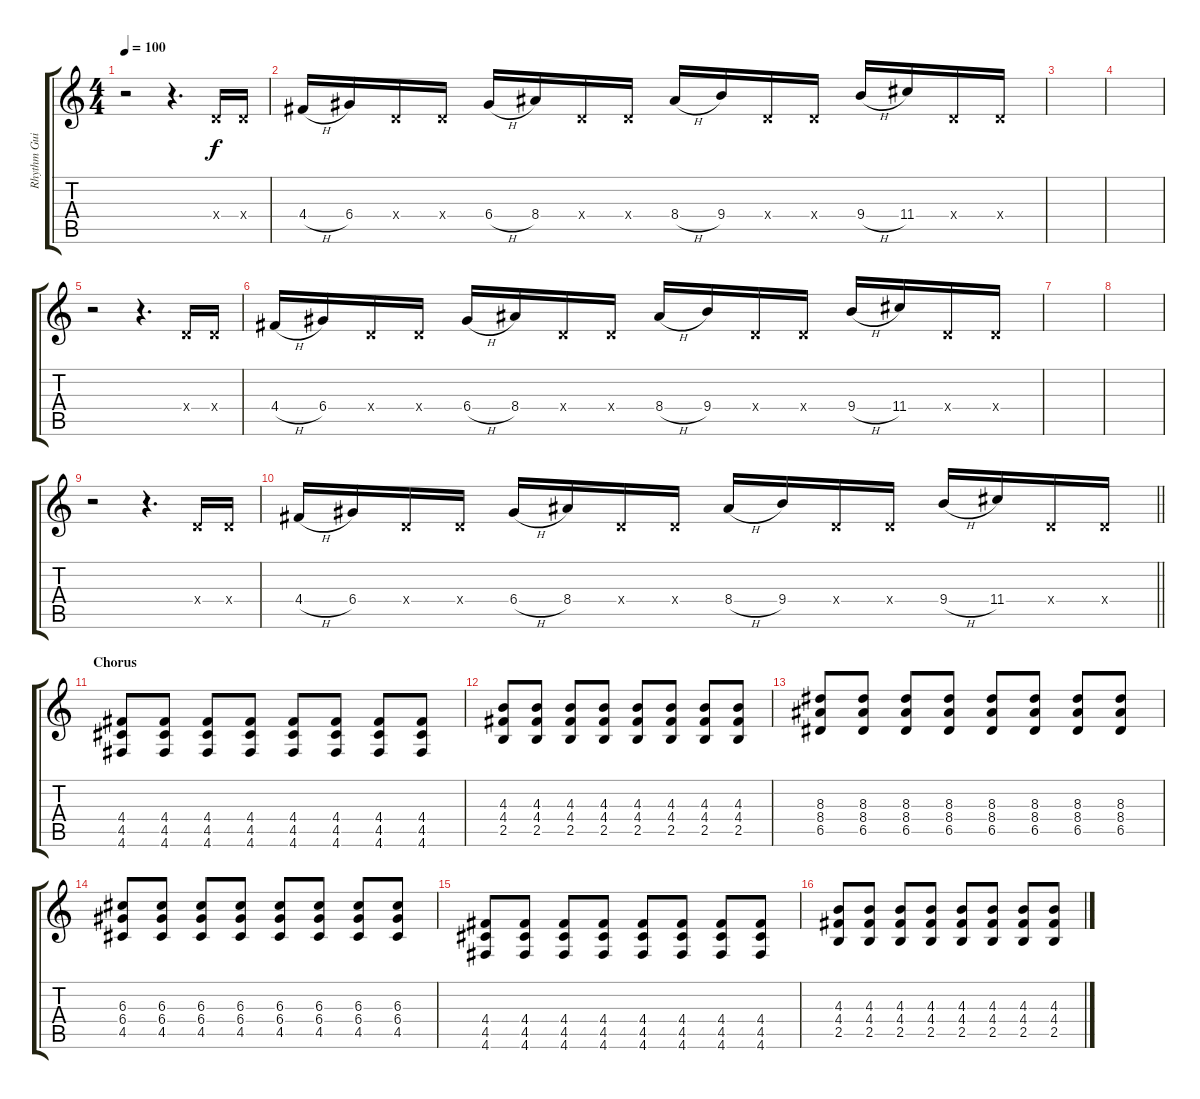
\track ("Rhythm Guitar" "Rhythm Gui") {instrument overdrivenguitar}
\staff {score tabs}
\tuning (E4 B3 G3 D3 A2 D2) {hide}
\ts (4 4)
\tempo 100
\clef g2
\ks c
r.2{dy f} r.4{d} 0.4{x}.16 0.4{x}.16 |
4.4{h}.16 6.4.16 0.4{x}.16 0.4{x}.16 6.4{h}.16 8.4.16 0.4{x}.16 0.4{x}.16 8.4{h}.16 9.4.16 0.4{x}.16 0.4{x}.16 9.4{h}.16 11.4.16 0.4{x}.16 0.4{x}.16 |
|
|
r.2 r.4{d} 0.4{x}.16 0.4{x}.16 |
4.4{h}.16 6.4.16 0.4{x}.16 0.4{x}.16 6.4{h}.16 8.4.16 0.4{x}.16 0.4{x}.16 8.4{h}.16 9.4.16 0.4{x}.16 0.4{x}.16 9.4{h}.16 11.4.16 0.4{x}.16 0.4{x}.16 |
|
|
r.2 r.4{d} 0.4{x}.16 0.4{x}.16 |
\barLineRight lightlight
4.4{h}.16 6.4.16 0.4{x}.16 0.4{x}.16 6.4{h}.16 8.4.16 0.4{x}.16 0.4{x}.16 8.4{h}.16 9.4.16 0.4{x}.16 0.4{x}.16 9.4{h}.16 11.4.16 0.4{x}.16 0.4{x}.16 |
\section ("" "Chorus")
(4.4 4.5 4.6).8 (4.4 4.5 4.6).8 (4.4 4.5 4.6).8 (4.4 4.5 4.6).8 (4.4 4.5 4.6).8 (4.4 4.5 4.6).8 (4.4 4.5 4.6).8 (4.4 4.5 4.6).8 |
(4.3 4.4 2.5).8 (4.3 4.4 2.5).8 (4.3 4.4 2.5).8 (4.3 4.4 2.5).8 (4.3 4.4 2.5).8 (4.3 4.4 2.5).8 (4.3 4.4 2.5).8 (4.3 4.4 2.5).8 |
(8.3 8.4 6.5).8 (8.3 8.4 6.5).8 (8.3 8.4 6.5).8 (8.3 8.4 6.5).8 (8.3 8.4 6.5).8 (8.3 8.4 6.5).8 (8.3 8.4 6.5).8 (8.3 8.4 6.5).8 |
(6.3 6.4 4.5).8 (6.3 6.4 4.5).8 (6.3 6.4 4.5).8 (6.3 6.4 4.5).8 (6.3 6.4 4.5).8 (6.3 6.4 4.5).8 (6.3 6.4 4.5).8 (6.3 6.4 4.5).8 |
(4.4 4.5 4.6).8 (4.4 4.5 4.6).8 (4.4 4.5 4.6).8 (4.4 4.5 4.6).8 (4.4 4.5 4.6).8 (4.4 4.5 4.6).8 (4.4 4.5 4.6).8 (4.4 4.5 4.6).8 |
(4.3 4.4 2.5).8 (4.3 4.4 2.5).8 (4.3 4.4 2.5).8 (4.3 4.4 2.5).8 (4.3 4.4 2.5).8 (4.3 4.4 2.5).8 (4.3 4.4 2.5).8 (4.3 4.4 2.5).8
